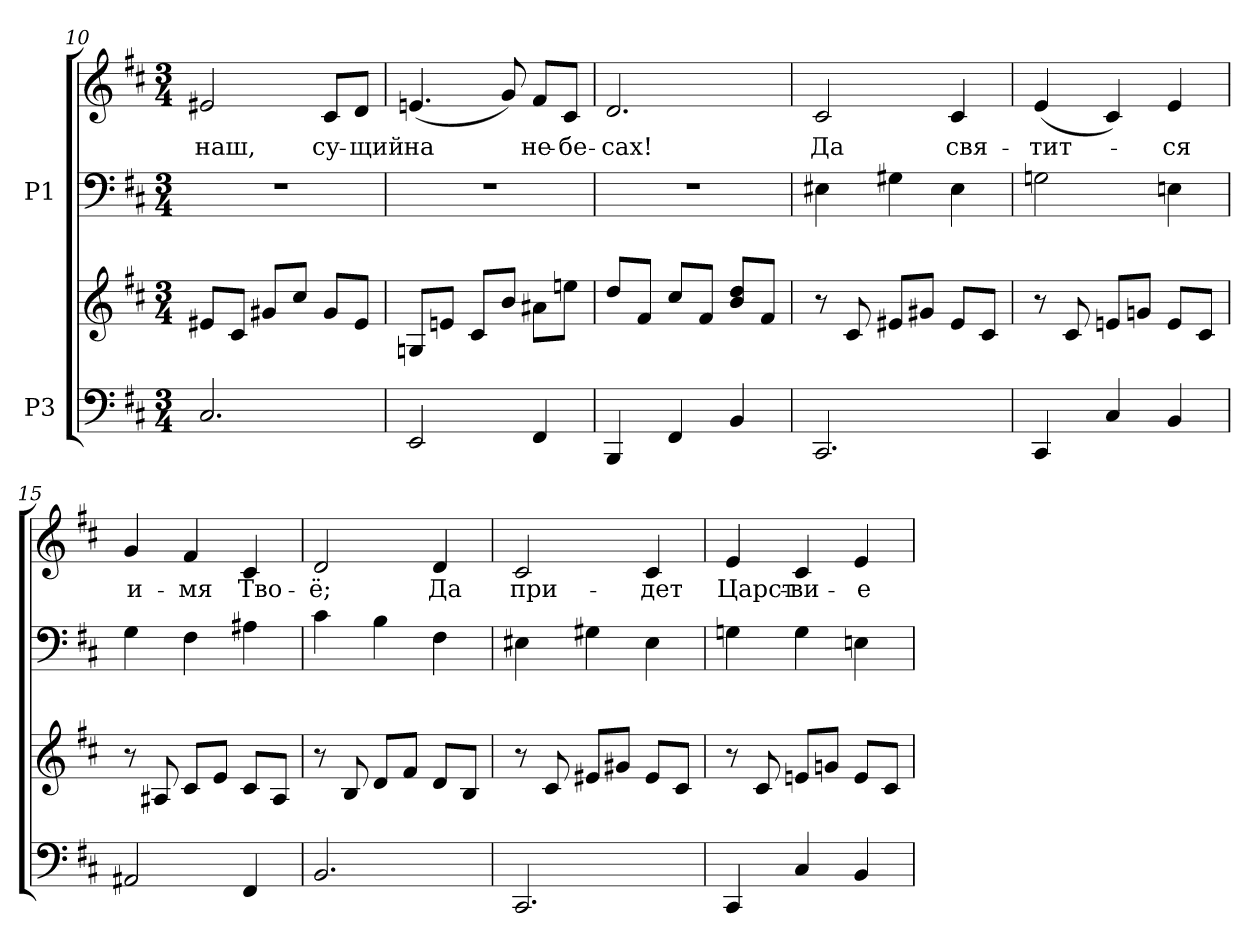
**kern	**kern	**kern	**kern	**text
*part2	*part2	*part1	*part1	*part1
*staff4	*staff3	*staff2	*staff1	*staff1
*I"P3	*	*I"P1	*	*
*clefF4	*clefG2	*clefF4	*clefG2	*
*k[f#c#]	*k[f#c#]	*k[f#c#]	*k[f#c#]	*
*b:	*b:	*b:	*b:	*
*M3/4	*M3/4	*M3/4	*M3/4	*
=10	=10	=10	=10	=10
!	!	!LO:N:vis=1	!	!
!	!	!	!	!LO:LY:b:color=#000000
2.C#i/	8e#Xi/L	2.r	2e#Xi/	наш,
.	8c#i/J	.	.	.
.	8g#Xi/L	.	.	.
.	8cc#i/J	.	.	.
!	!	!	!	!LO:LY:b:color=#000000
.	8g#i/L	.	8c#i/L	су-
!	!	!	!	!LO:LY:b:color=#000000
.	8e#i/J	.	8di/J	-щий
=11	=11	=11	=11	=11
!	!	!LO:N:vis=1	!	!
!	!	!	!	!LO:LY:b:color=#000000
2EEi/	8Gni/L	2.r	(4.eni/	на
.	8eni/J	.	.	.
.	8c#i/L	.	.	.
.	8bi/J	.	8gi/)	.
!	!	!	!	!LO:LY:b:color=#000000
4FF#i/	8a#Xi\L	.	8f#i/L	не-
!	!	!	!	!LO:LY:b:color=#000000
.	8eeni\J	.	8c#i/J	-бе-
=12	=12	=12	=12	=12
!	!	!LO:N:vis=1	!	!
!	!	!	!	!LO:LY:b:color=#000000
4BBBi/	8ddi/L	2.r	2.di/	-сах!
.	8f#i/J	.	.	.
4FF#i/	8cc#i/L	.	.	.
.	8f#i/J	.	.	.
4BBi/	8bi/ 8ddiL	.	.	.
.	8f#i/J	.	.	.
!!LO:LB:g=z
=13	=13	=13	=13	=13
!	!	!	!	!LO:LY:b:color=#000000
2.CC#i/	8r	4E#Xi\	2c#i/	Да
.	8c#i/	.	.	.
.	8e#Xi/L	4G#Xi\	.	.
.	8g#Xi/J	.	.	.
!	!	!	!	!LO:LY:b:color=#000000
.	8e#i/L	4E#i\	4c#i/	свя-
.	8c#i/J	.	.	.
=14	=14	=14	=14	=14
!	!	!	!	!LO:LY:b:color=#000000
4CC#i/	8r	2Gni\	(4ei/	-тит-
.	8c#i/	.	.	.
4C#i/	8eni/L	.	4c#i/)	.
.	8gni/J	.	.	.
!	!	!	!	!LO:LY:b:color=#000000
4BBi/	8ei/L	4Eni\	4ei/	-ся
.	8c#i/J	.	.	.
=15	=15	=15	=15	=15
!	!	!	!	!LO:LY:b:color=#000000
2AA#Xi/	8r	4Gi\	4gi/	и-
.	8A#Xi/	.	.	.
!	!	!	!	!LO:LY:b:color=#000000
.	8c#i/L	4F#i\	4f#i/	-мя
.	8ei/J	.	.	.
!	!	!	!	!LO:LY:b:color=#000000
4FF#i/	8c#i/L	4A#Xi\	4c#i/	Тво-
.	8A#i/J	.	.	.
=16	=16	=16	=16	=16
!	!	!	!	!LO:LY:b:color=#000000
2.BBi/	8r	4c#i\	2di/	-ё;
.	8Bi/	.	.	.
.	8di/L	4Bi\	.	.
.	8f#i/J	.	.	.
!	!	!	!	!LO:LY:b:color=#000000
.	8di/L	4F#i\	4di/	Да
.	8Bi/J	.	.	.
=17	=17	=17	=17	=17
!	!	!	!	!LO:LY:b:color=#000000
2.CC#i/	8r	4E#Xi\	2c#i/	при-
.	8c#i/	.	.	.
.	8e#Xi/L	4G#Xi\	.	.
.	8g#Xi/J	.	.	.
!	!	!	!	!LO:LY:b:color=#000000
.	8e#i/L	4E#i\	4c#i/	-дет
.	8c#i/J	.	.	.
!!LO:PB:g=z
=18	=18	=18	=18	=18
!	!	!	!	!LO:LY:b:color=#000000
4CC#i/	8r	4Gni\	4ei/	Царст-
.	8c#i/	.	.	.
!	!	!	!	!LO:LY:b:color=#000000
4C#i/	8eni/L	4Gi\	4c#i/	-ви-
.	8gni/J	.	.	.
!	!	!	!	!LO:LY:b:color=#000000
4BBi/	8ei/L	4Eni\	4ei/	-е
.	8c#i/J	.	.	.
=	=	=	=	=
*-	*-	*-	*-	*-
